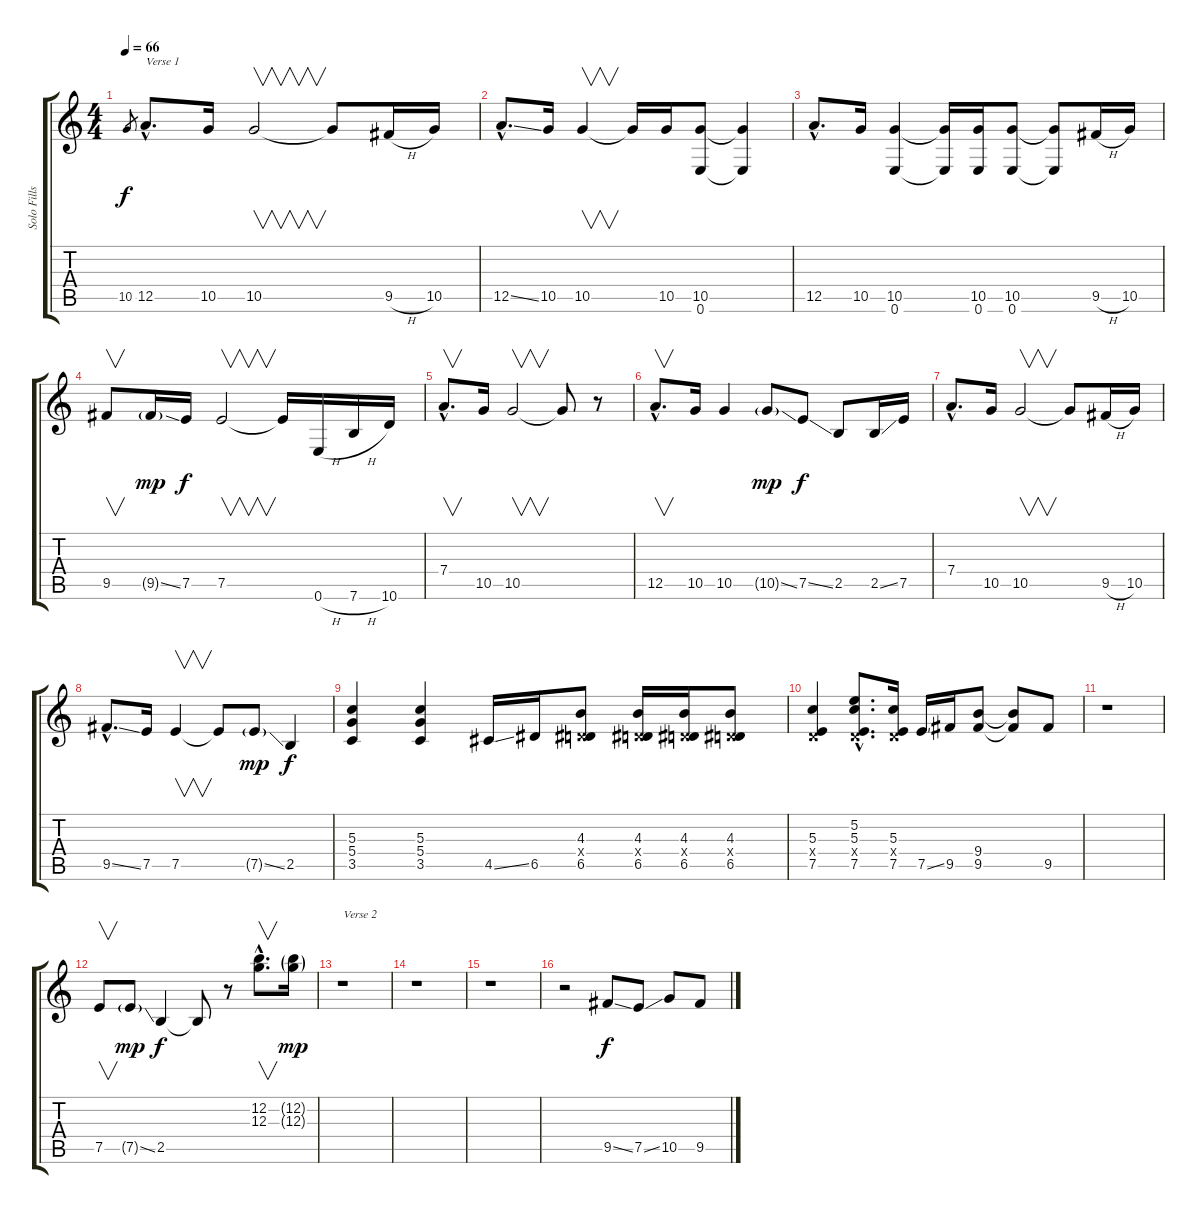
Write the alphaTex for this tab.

\track ("Solo Fills and Guitar Solo" "Solo Fills") {instrument distortionguitar}
\staff {score tabs}
\tuning (E4 B3 G3 D3 A2 E2) {hide}
\ts (4 4)
\tempo 66
\clef g2
\ks c
10.5.8{gr dy f instrument distortionguitar} 12.5{hac}.8{d txt "Verse 1"} 10.5.16 10.5.2{v} 10.5{t}.8 9.5{h}.16 10.5.16 |
12.5{ss hac}.8{d} 10.5.16 10.5.4{v} 10.5{t}.16 10.5.16 (10.5 0.6).8 (10.5{t} 0.6{t}).4 |
12.5{hac}.8{d} 10.5.16 (10.5 0.6).4 (10.5{t} 0.6{t}).16 (10.5 0.6).16 (10.5 0.6).8 (10.5{t} 0.6{t}).8 9.5{h}.16 10.5.16 |
9.5.8{v} 9.5{ss g}.16{dy mp} 7.5.16{dy f} 7.5.2{v} 7.5{t}.16 0.6{h}.16 7.6{h}.16 10.6.16 |
7.4{hac}.8{v d} 10.5.16 10.5.2{v} 10.5{t}.8 r.8 |
12.5{hac}.8{v d} 10.5.16 10.5.4 10.5{ss g}.8{dy mp} 7.5{ss}.8{dy f} 2.5.8 2.5{ss}.16 7.5.16 |
7.4{hac}.8{d} 10.5.16 10.5.2{v} 10.5{t}.8 9.5{h}.16 10.5.16 |
9.5{ss hac}.8{d} 7.5.16 7.5.4{v} 7.5{t}.8 7.5{ss g}.8{dy mp} 2.5.4{dy f} |
(5.3 5.4 3.5).4 (5.3 5.4 3.5).4 4.5{ss}.16 6.5.16 (4.3 0.4{x} 6.5).8 (4.3 0.4{x} 6.5).16 (4.3 0.4{x} 6.5).16 (4.3 0.4{x} 6.5).8 |
(5.3 0.4{x} 7.5).4 (5.2{hac} 5.3{hac} 0.4{hac x} 7.5{hac}).8{d} (5.3 0.4{x} 7.5).16 7.5{ss}.16 9.5.16 (9.4 9.5).8 (9.4{t} 9.5{t}).8 9.5.8 |
r.1 |
7.5.8{v} 7.5{ss g}.8{dy mp} 2.5.4{dy f} 2.5{t}.8 r.8 (12.2{hac} 12.3{hac}).8{v d} (12.2{g} 12.3{g}).16{dy mp} |
r.1{txt "Verse 2"} |
r.1 |
r.1 |
r.2 9.5{ss}.8{dy f} 7.5{ss}.8 10.5.8 9.5.8
